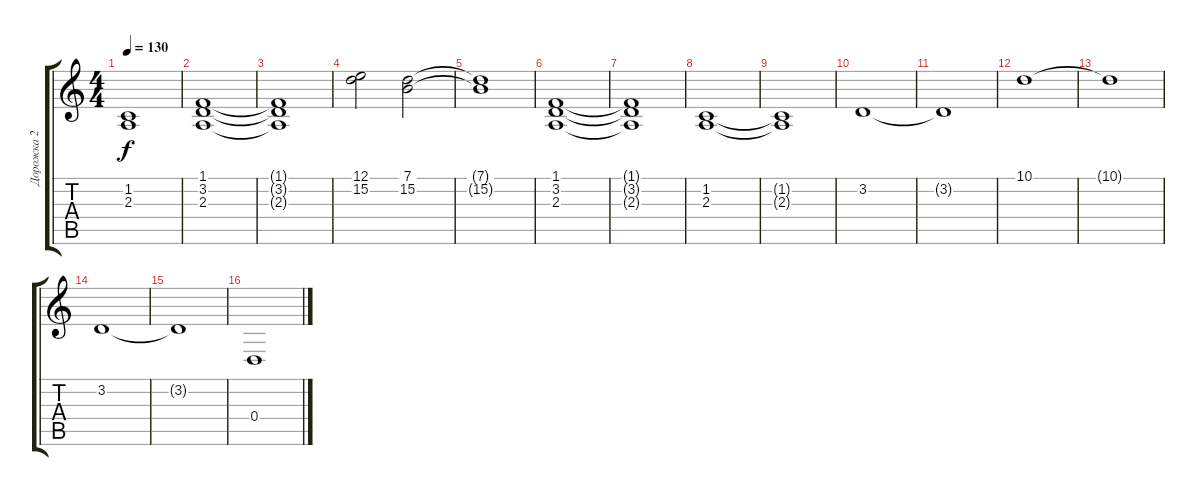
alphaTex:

\track ("Дорожка 2" "Дорожка 2") {instrument acousticgrandpiano}
\staff {score tabs}
\tuning (E4 B3 G3 D3 A2 E2) {hide}
\ts (4 4)
\tempo 130
\clef g2
\ks c
(1.2{t} 2.3{t}).1{dy f} |
(1.1 3.2 2.3).1 |
(1.1{t} 3.2{t} 2.3{t}).1 |
(12.1 15.2).2 (7.1 15.2).2 |
(7.1{t} 15.2{t}).1 |
(1.1 3.2 2.3).1 |
(1.1{t} 3.2{t} 2.3{t}).1 |
(1.2 2.3).1 |
(1.2{t} 2.3{t}).1 |
3.2.1 |
3.2{t}.1 |
10.1.1 |
10.1{t}.1 |
3.2.1 |
3.2{t}.1 |
0.4.1
